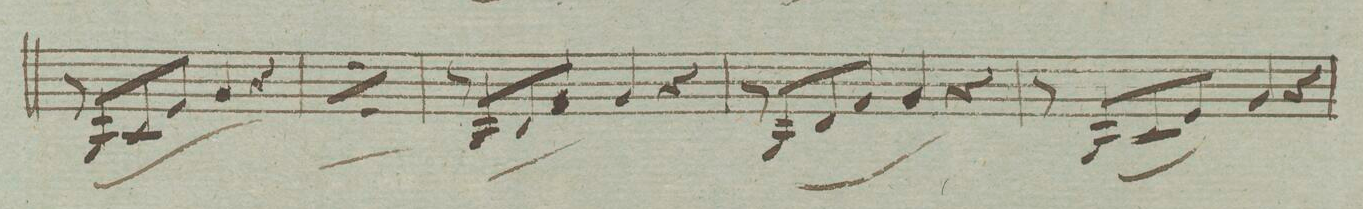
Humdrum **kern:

**kern	**dynam
*I"Violino. 2do	*
*clefG2	*
*k[nenbna]	*
*met(c|)	*
*M2/2	*
8r	.
(8G/L	.
8c/	.
8e/J	.
4g/)	.
4r	.
=223	=223
*rep	*
8r	.
(8G/L	.
8c/	.
8e/J	.
4g/)	.
4r	.
*Xrep	*
=224	=224
8r	.
(8G/L	.
8d/	.
8f/J	.
4g/)	.
4r	.
=225	=225
8r	.
(8G/L	.
8d/	.
8f/J	.
4g/)	.
4r	.
=226	=226
8r	.
(8G/L	.
8c/	.
8e/J	.
4g/)	.
4r	.
=227	=227
*-	*-
